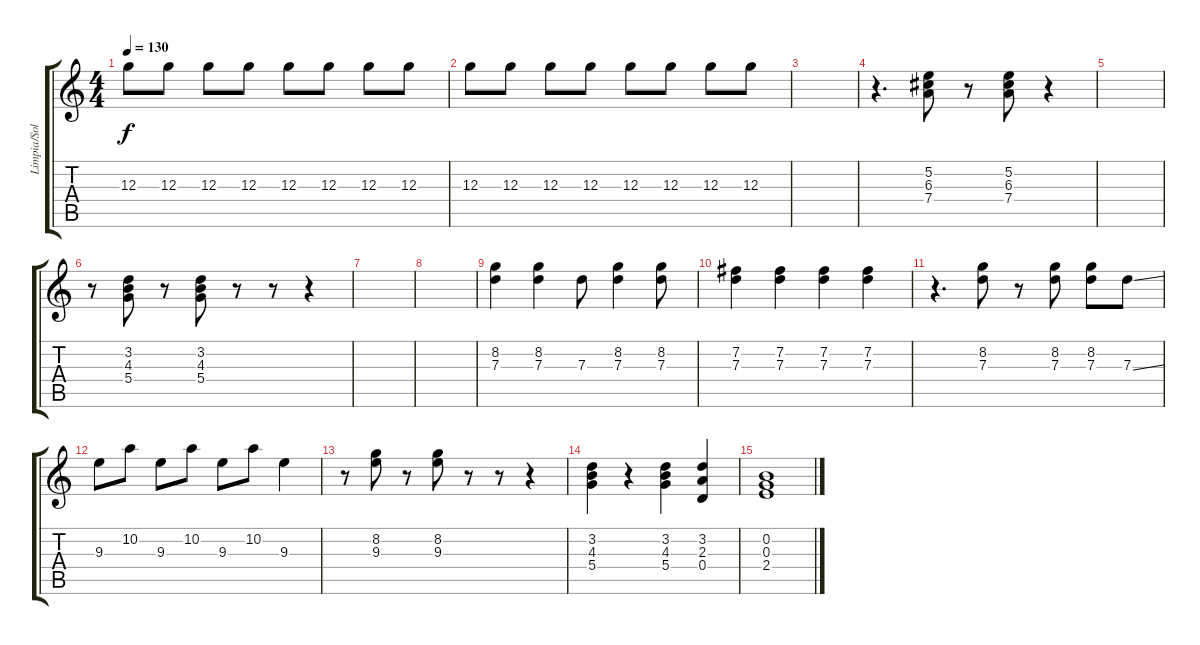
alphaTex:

\track ("Limpia/Solo" "Limpia/Sol") {instrument electricguitarjazz}
\staff {score tabs}
\tuning (E4 B3 G3 D3 A2 E2) {hide}
\ts (4 4)
\tempo 130
\clef g2
\ks c
12.3.8{dy f} 12.3.8 12.3.8 12.3.8 12.3.8 12.3.8 12.3.8 12.3.8 |
12.3.8 12.3.8 12.3.8 12.3.8 12.3.8 12.3.8 12.3.8 12.3.8 |
|
r.4{d} (5.2 6.3 7.4).8 r.8 (5.2 6.3 7.4).8 r.4 |
|
r.8 (3.2 4.3 5.4).8 r.8 (3.2 4.3 5.4).8 r.8 r.8 r.4 |
|
|
(8.2 7.3).4 (8.2 7.3).4 7.3.8 (8.2 7.3).4 (8.2 7.3).8 |
(7.2 7.3).4 (7.2 7.3).4 (7.2 7.3).4 (7.2 7.3).4 |
r.4{d} (8.2 7.3).8 r.8 (8.2 7.3).8 (8.2 7.3).8 7.3{ss}.8 |
9.3.8 10.2.8 9.3.8 10.2.8 9.3.8 10.2.8 9.3.4 |
r.8 (8.2 9.3).8 r.8 (8.2 9.3).8 r.8 r.8 r.4 |
(3.2 4.3 5.4).4 r.4 (3.2 4.3 5.4).4 (3.2 2.3 0.4).4 |
(0.2 0.3 2.4).1
